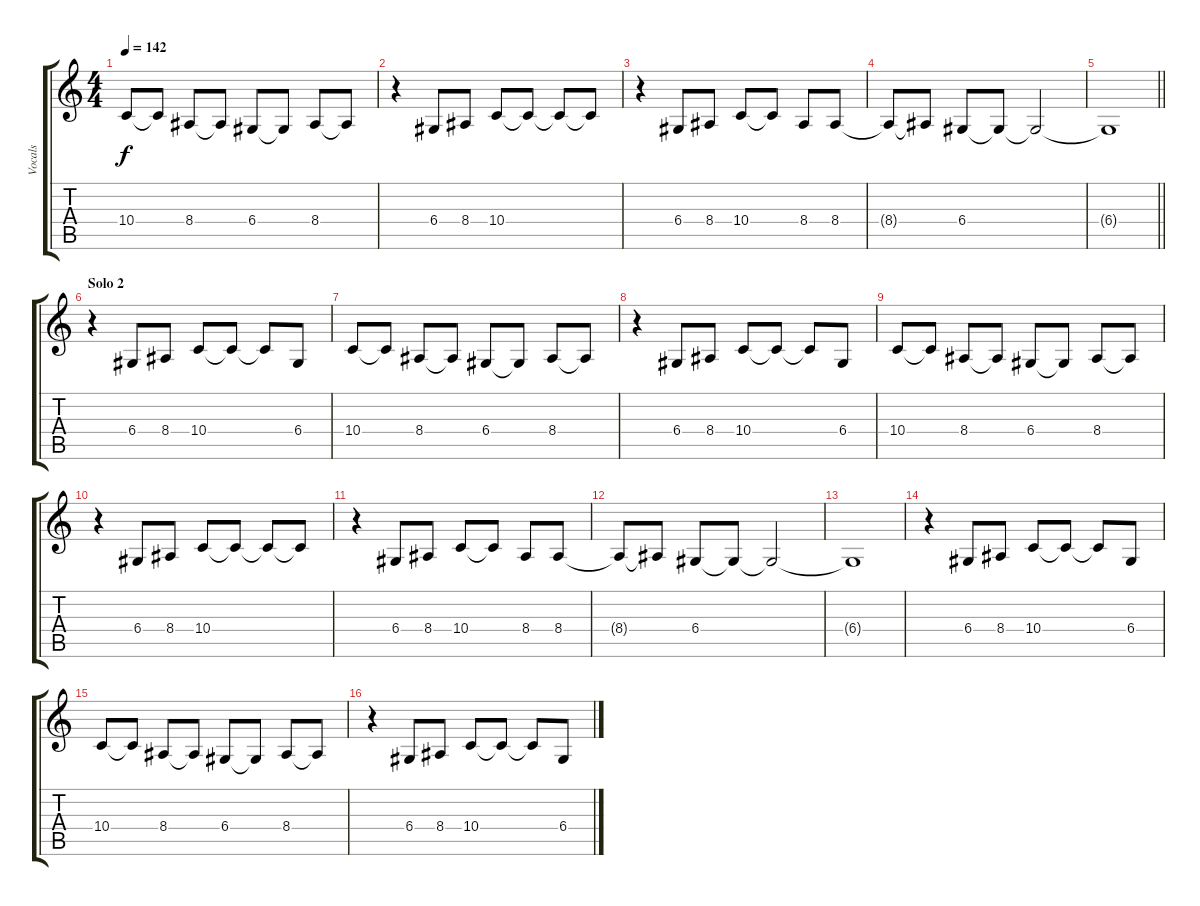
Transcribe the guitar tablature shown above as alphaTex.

\track ("Vocals" "Vocals") {instrument lead2sawtooth}
\staff {score tabs}
\tuning (E4 B3 G3 D3 A2 E2) {hide}
\ts (4 4)
\tempo 142
\clef g2
\ks c
10.4.8{dy f} 10.4{t}.8 8.4.8 8.4{t}.8 6.4.8 6.4{t}.8 8.4.8 8.4{t}.8 |
r.4 6.4.8 8.4.8 10.4.8 10.4{t}.8 10.4{t}.8 10.4{t}.8 |
r.4 6.4.8 8.4.8 10.4.8 10.4{t}.8 8.4.8 8.4.8 |
8.4{t}.8 8.4{t}.8 6.4.8 6.4{t}.8 6.4{t}.2 |
\barLineRight lightlight
6.4{t}.1 |
\section ("" "Solo 2")
r.4 6.4.8 8.4.8 10.4.8 10.4{t}.8 10.4{t}.8 6.4.8 |
10.4.8 10.4{t}.8 8.4.8 8.4{t}.8 6.4.8 6.4{t}.8 8.4.8 8.4{t}.8 |
r.4 6.4.8 8.4.8 10.4.8 10.4{t}.8 10.4{t}.8 6.4.8 |
10.4.8 10.4{t}.8 8.4.8 8.4{t}.8 6.4.8 6.4{t}.8 8.4.8 8.4{t}.8 |
r.4 6.4.8 8.4.8 10.4.8 10.4{t}.8 10.4{t}.8 10.4{t}.8 |
r.4 6.4.8 8.4.8 10.4.8 10.4{t}.8 8.4.8 8.4.8 |
8.4{t}.8 8.4{t}.8 6.4.8 6.4{t}.8 6.4{t}.2 |
6.4{t}.1 |
r.4 6.4.8 8.4.8 10.4.8 10.4{t}.8 10.4{t}.8 6.4.8 |
10.4.8 10.4{t}.8 8.4.8 8.4{t}.8 6.4.8 6.4{t}.8 8.4.8 8.4{t}.8 |
r.4 6.4.8 8.4.8 10.4.8 10.4{t}.8 10.4{t}.8 6.4.8
